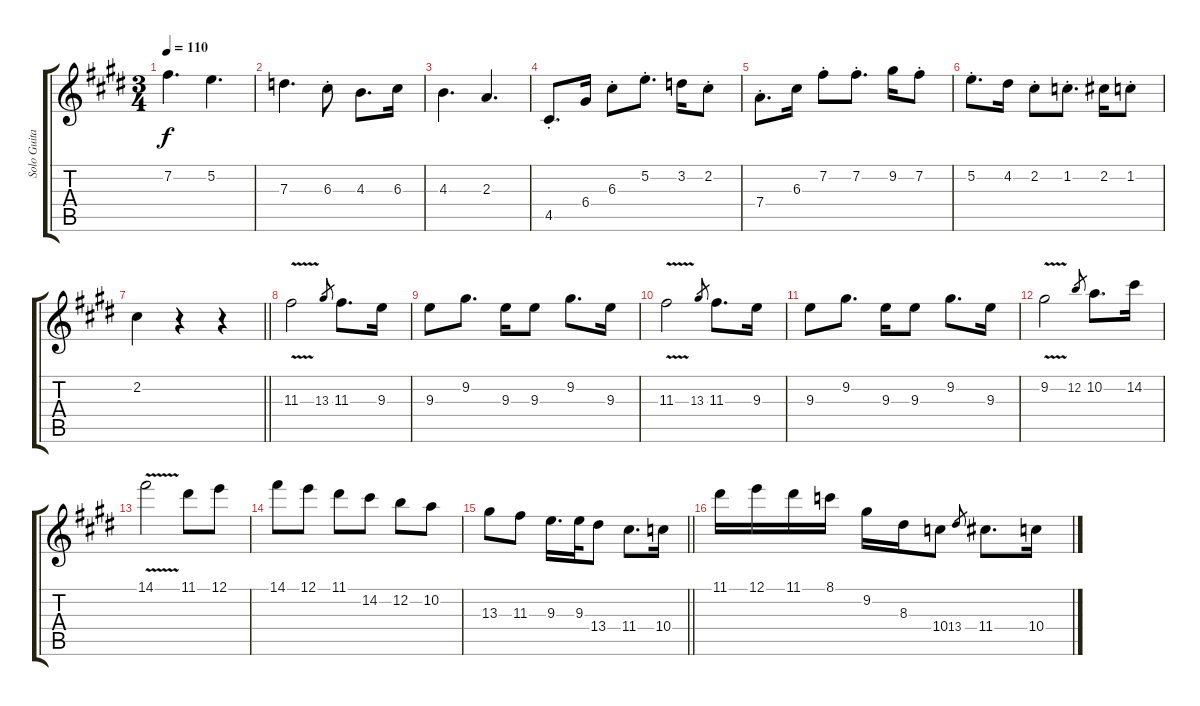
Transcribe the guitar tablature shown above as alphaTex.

\track ("Solo Guitar 2" "Solo Guita") {instrument overdrivenguitar}
\staff {score tabs}
\tuning (E4 B3 G3 D3 A2 E2) {hide}
\ts (3 4)
\tempo 110
\clef g2
\ks c#minor
7.2.4{d dy f} 5.2.4{d} |
7.3.4{d} 6.3{st}.8 4.3.8{d} 6.3.16 |
4.3.4{d} 2.3.4{d} |
4.5{st}.8{d} 6.4.16 6.3{st}.8 5.2{st}.8{d} 3.2.16 2.2{st}.8 |
7.4{st}.8{d} 6.3.16 7.2{st}.8 7.2{st}.8{d} 9.2.16 7.2{st}.8 |
5.2{st}.8{d} 4.2.16 2.2{st}.8 1.2{st}.8{d} 2.2.16 1.2{st}.8 |
\barLineRight lightlight
2.2.4 r.4 r.4 |
11.3{v}.2 13.3.8{gr} 11.3.8{d} 9.3.16 |
9.3.8 9.2.8{d} 9.3.16 9.3.8 9.2.8{d} 9.3.16 |
11.3{v}.2 13.3.8{gr} 11.3.8{d} 9.3.16 |
9.3.8 9.2.8{d} 9.3.16 9.3.8 9.2.8{d} 9.3.16 |
9.2{v}.2 12.2.8{gr} 10.2.8{d} 14.2.16 |
14.1{v}.2 11.1.8 12.1.8 |
14.1.8 12.1.8 11.1.8 14.2.8 12.2.8 10.2.8 |
\barLineRight lightlight
13.3.8 11.3.8 9.3.16{d} 9.3.32 13.4.8 11.4.8{d} 10.4.16 |
11.1.16 12.1.16 11.1.16 8.1.16 9.2.16 8.3.16 10.4.8 13.4.8{gr} 11.4.8{d} 10.4.16
